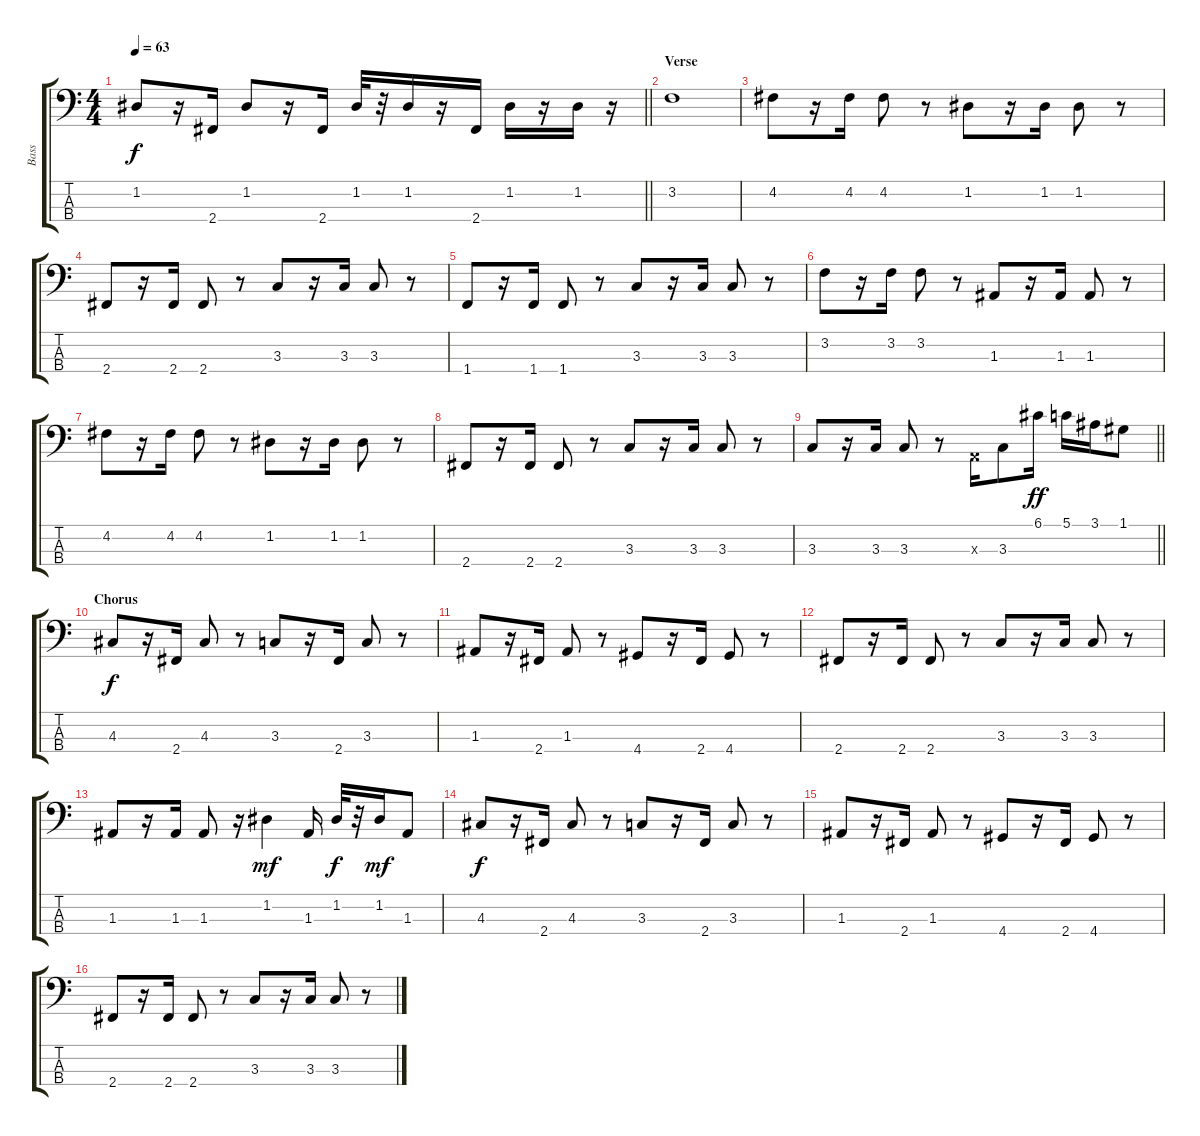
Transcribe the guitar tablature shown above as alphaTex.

\track ("Bass" "Bass") {instrument electricbassfinger}
\staff {score tabs}
\tuning (G2 D2 A1 E1) {hide}
\ts (4 4)
\tempo 63
\clef f4
\barLineRight lightlight
\ks c
1.2.8{dy f} r.16 2.4.16 1.2.8 r.16 2.4.16 1.2.32 r.32 1.2.16 r.16 2.4.16 1.2.16 r.16 1.2.16 r.16 |
\section ("" "Verse")
3.2.1 |
4.2.8 r.16 4.2.16 4.2.8 r.8 1.2.8 r.16 1.2.16 1.2.8 r.8 |
2.4.8 r.16 2.4.16 2.4.8 r.8 3.3.8 r.16 3.3.16 3.3.8 r.8 |
1.4.8 r.16 1.4.16 1.4.8 r.8 3.3.8 r.16 3.3.16 3.3.8 r.8 |
3.2.8 r.16 3.2.16 3.2.8 r.8 1.3.8 r.16 1.3.16 1.3.8 r.8 |
4.2.8 r.16 4.2.16 4.2.8 r.8 1.2.8 r.16 1.2.16 1.2.8 r.8 |
2.4.8 r.16 2.4.16 2.4.8 r.8 3.3.8 r.16 3.3.16 3.3.8 r.8 |
\barLineRight lightlight
3.3.8 r.16 3.3.16 3.3.8 r.8 0.3{x}.16 3.3.8 6.1.16{dy ff} 5.1.16 3.1.16 1.1.8 |
\section ("" "Chorus")
4.3.8{dy f} r.16 2.4.16 4.3.8 r.8 3.3.8 r.16 2.4.16 3.3.8 r.8 |
1.3.8 r.16 2.4.16 1.3.8 r.8 4.4.8 r.16 2.4.16 4.4.8 r.8 |
2.4.8 r.16 2.4.16 2.4.8 r.8 3.3.8 r.16 3.3.16 3.3.8 r.8 |
1.3.8 r.16 1.3.16 1.3.8 r.16 1.2.4{dy mf} 1.3.16 1.2.32{dy f} r.32 1.2.16{dy mf} 1.3.8 |
4.3.8{dy f} r.16 2.4.16 4.3.8 r.8 3.3.8 r.16 2.4.16 3.3.8 r.8 |
1.3.8 r.16 2.4.16 1.3.8 r.8 4.4.8 r.16 2.4.16 4.4.8 r.8 |
2.4.8 r.16 2.4.16 2.4.8 r.8 3.3.8 r.16 3.3.16 3.3.8 r.8
